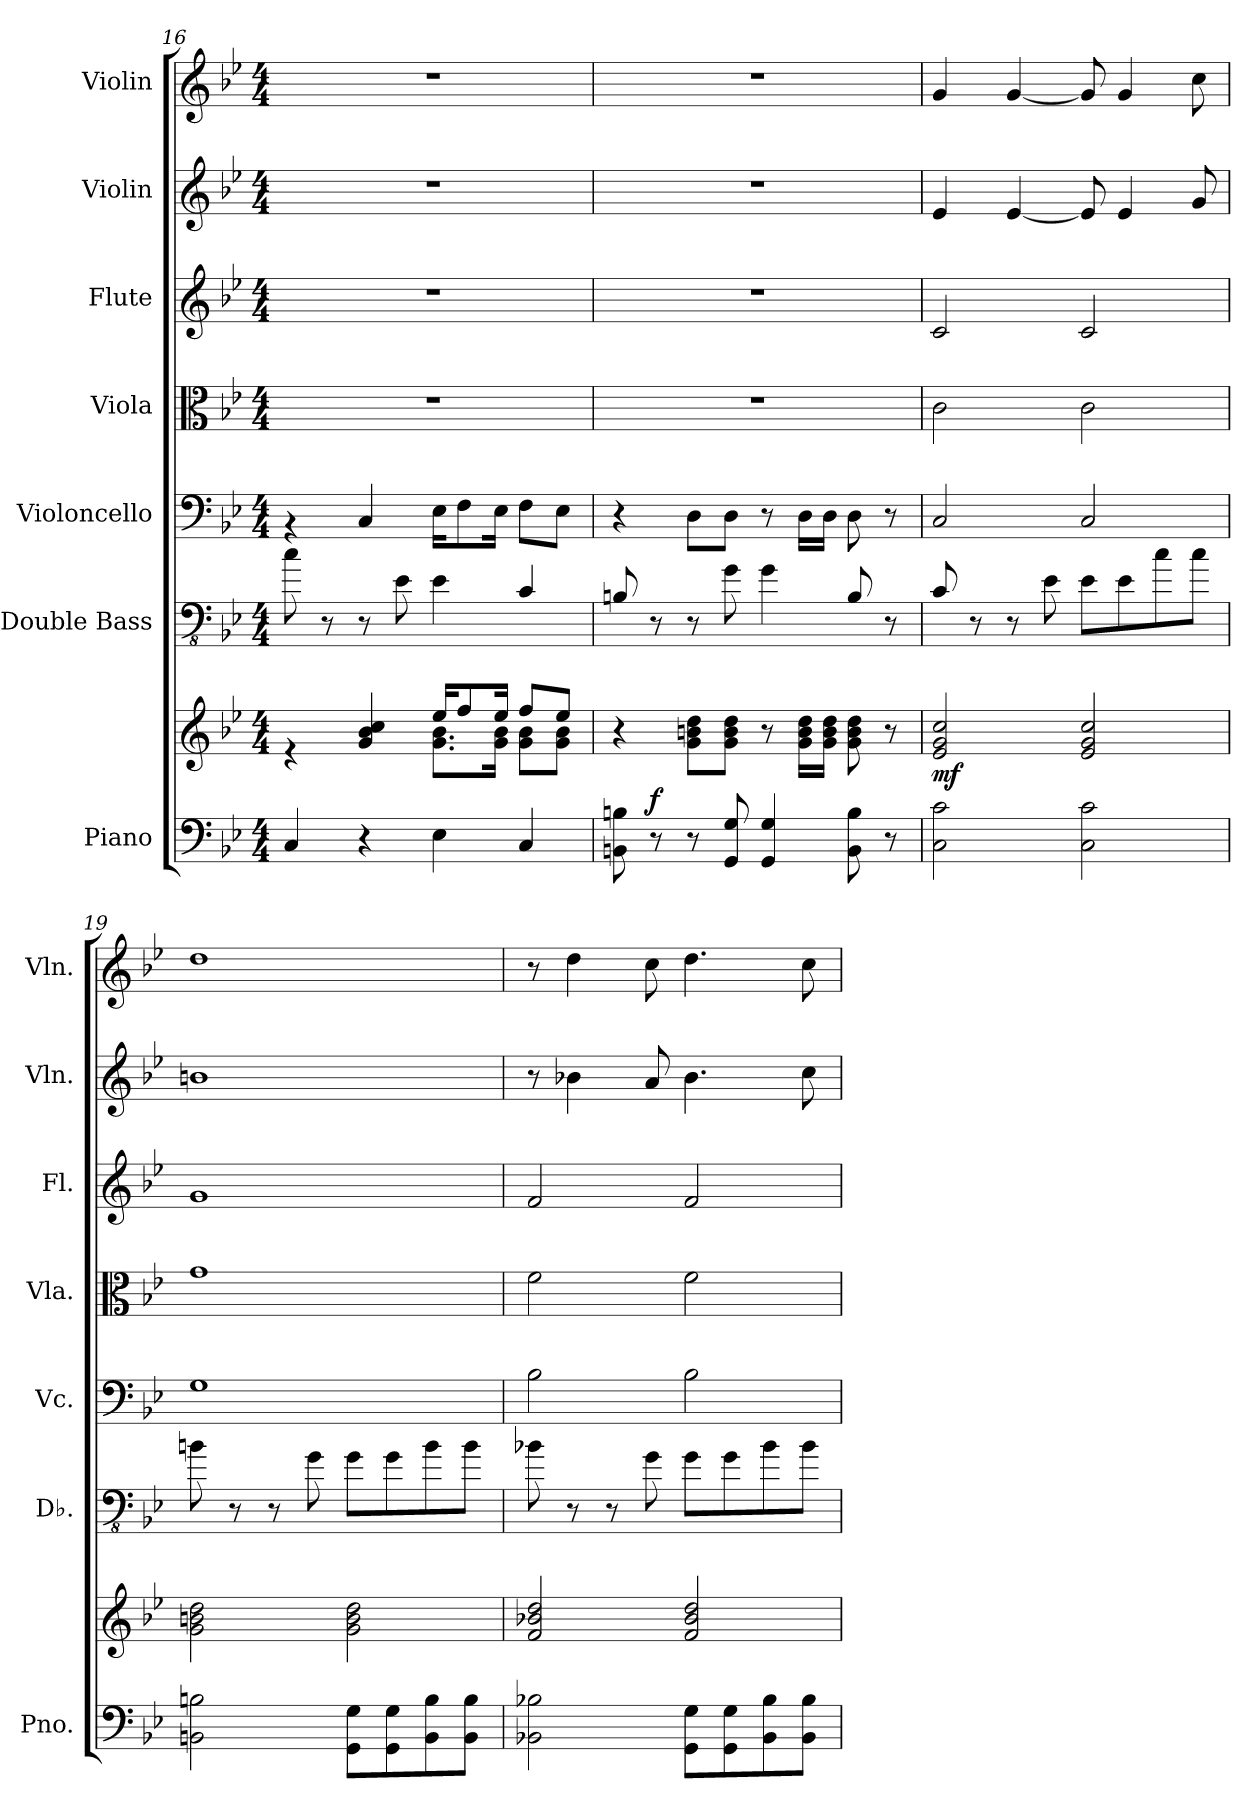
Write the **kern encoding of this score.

**kern	**kern	**dynam	**kern	**kern	**kern	**kern	**kern	**kern
*part7	*part7	*part7	*part6	*part5	*part4	*part3	*part2	*part1
*staff8	*staff7	*staff7/8	*staff6	*staff5	*staff4	*staff3	*staff2	*staff1
*I"Piano	*	*	*I"Double Bass	*I"Violoncello	*I"Viola	*I"Flute	*I"Violin	*I"Violin
*I'Pno.	*	*	*I'Db.	*I'Vc.	*I'Vla.	*I'Fl.	*I'Vln.	*I'Vln.
!!LO:PB:g=z
*clefF4	*clefG2	*	*clefFv4	*clefF4	*clefC3	*clefG2	*clefG2	*clefG2
*	*	*	*ITrd7c12	*	*	*	*	*
*k[b-e-]	*k[b-e-]	*	*k[b-e-]	*k[b-e-]	*k[b-e-]	*k[b-e-]	*k[b-e-]	*k[b-e-]
*M4/4	*M4/4	*	*M4/4	*M4/4	*M4/4	*M4/4	*M4/4	*M4/4
=16	=16	=16	=16	=16	=16	=16	=16	=16
*	*^	*	*	*	*	*	*	*
4C/	4re	2ryy	.	8C\	4rBB	1r	1r	1r	1r
.	.	.	.	8r	.	.	.	.	.
4r	4g/ 4b-/ 4cc/	.	.	8r	4C/	.	.	.	.
.	.	.	.	8EE-\	.	.	.	.	.
4E-\	16ee-/KL	8.g\ 8.b-\L	.	4EE-\	16E-\KL	.	.	.	.
.	8ff/	.	.	.	8F\	.	.	.	.
.	16ee-/Jk	16g\ 16b-\Jk	.	.	16E-\Jk	.	.	.	.
4C/	8ff/L	8g\ 8b-\L	.	4CC/	8F\L	.	.	.	.
.	8ee-/J	8g\ 8b-\J	.	.	8E-\J	.	.	.	.
*	*v	*v	*	*	*	*	*	*	*
=17	=17	=17	=17	=17	=17	=17	=17	=17
8BBn\ 8Bn\	4r	.	8BBBn/	4r	1r	1r	1r	1r
!	!	!LO:DY:a=2	!	!	!	!	!	!
8r	.	f	8r	.	.	.	.	.
8r	8g\ 8bn\ 8dd\L	.	8r	8D\L	.	.	.	.
8GG/ 8G/	8g\ 8b\ 8dd\J	.	8GG\	8D\J	.	.	.	.
4GG/ 4G/	8r	.	4GG\	8r	.	.	.	.
.	16g\ 16b\ 16dd\LL	.	.	16D\LL	.	.	.	.
.	16g\ 16b\ 16dd\JJ	.	.	16D\JJ	.	.	.	.
8BB\ 8B\	8g\ 8b\ 8dd\	.	8BBB/	8D\	.	.	.	.
8r	8r	.	8r	8r	.	.	.	.
=18	=18	=18	=18	=18	=18	=18	=18	=18
!	!	!LO:DY:b	!	!	!	!	!	!
2C\ 2c\	2e-/ 2g/ 2cc/	mf	8CC/	2C/	2c\	2c/	4e-/	4g/
.	.	.	8r	.	.	.	.	.
.	.	.	8r	.	.	.	[4e-/	[4g/
.	.	.	8EE-\	.	.	.	.	.
2C\ 2c\	2e-/ 2g/ 2cc/	.	8EE-\L	2C/	2c\	2c/	8e-/]	8g/]
.	.	.	8EE-\	.	.	.	4e-/	4g/
.	.	.	8C\	.	.	.	.	.
.	.	.	8C\J	.	.	.	8g/	8cc\
=19	=19	=19	=19	=19	=19	=19	=19	=19
2BBn\ 2Bn\	2g\ 2bn\ 2dd\	.	8BBn\	1G	1g	1g	1bn	1dd
.	.	.	8r	.	.	.	.	.
.	.	.	8r	.	.	.	.	.
.	.	.	8GG\	.	.	.	.	.
8GG\ 8G\L	2g\ 2b\ 2dd\	.	8GG\L	.	.	.	.	.
8GG\ 8G\	.	.	8GG\	.	.	.	.	.
8BB\ 8B\	.	.	8BB\	.	.	.	.	.
8BB\ 8B\J	.	.	8BB\J	.	.	.	.	.
!!LO:PB:g=z
=20	=20	=20	=20	=20	=20	=20	=20	=20
2BB-X\ 2B-X\	2f/ 2b-X/ 2dd/	.	8BB-X\	2B-\	2f\	2f/	8r	8r
.	.	.	8r	.	.	.	4b-X\	4dd\
.	.	.	8r	.	.	.	.	.
.	.	.	8GG\	.	.	.	8a/	8cc\
8GG\ 8G\L	2f/ 2b-/ 2dd/	.	8GG\L	2B-\	2f\	2f/	4.b-\	4.dd\
8GG\ 8G\	.	.	8GG\	.	.	.	.	.
8BB-\ 8B-\	.	.	8BB-\	.	.	.	.	.
8BB-\ 8B-\J	.	.	8BB-\J	.	.	.	8cc\	8cc\
=	=	=	=	=	=	=	=	=
*-	*-	*-	*-	*-	*-	*-	*-	*-
